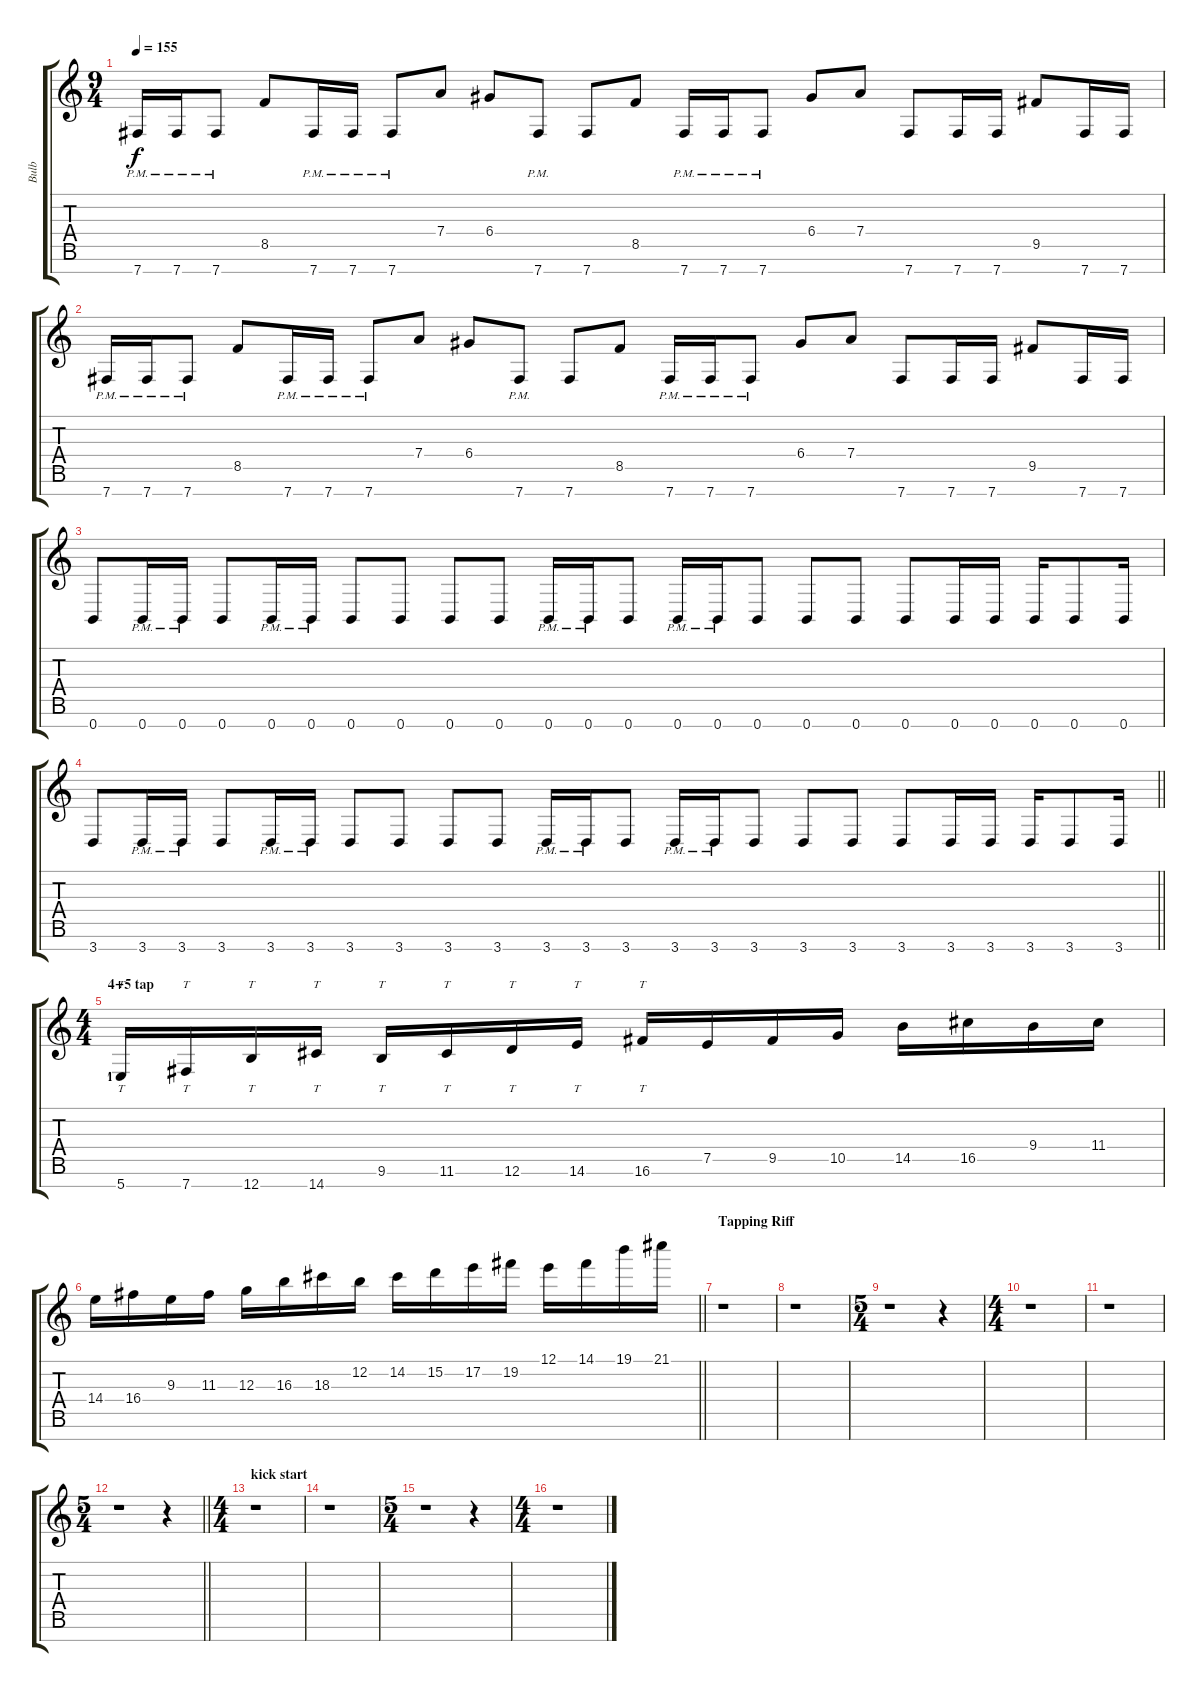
\track ("Bulb" "Bulb") {instrument distortionguitar}
\staff {score tabs}
\tuning (E4 B3 G3 D3 A2 D2 B1) {hide}
\ts (9 4)
\tempo 155
\clef g2
\ks c
7.7{pm}.16{dy f} 7.7{pm}.16 7.7{pm}.8 8.5.8 7.7{pm}.16 7.7{pm}.16 7.7{pm}.8 7.4.8 6.4.8 7.7{pm}.8 7.7.8 8.5.8 7.7{pm}.16 7.7{pm}.16 7.7{pm}.8 6.4.8 7.4.8 7.7.8 7.7.16 7.7.16 9.5.8 7.7.16 7.7.16 |
7.7{pm}.16 7.7{pm}.16 7.7{pm}.8 8.5.8 7.7{pm}.16 7.7{pm}.16 7.7{pm}.8 7.4.8 6.4.8 7.7{pm}.8 7.7.8 8.5.8 7.7{pm}.16 7.7{pm}.16 7.7{pm}.8 6.4.8 7.4.8 7.7.8 7.7.16 7.7.16 9.5.8 7.7.16 7.7.16 |
0.7.8 0.7{pm}.16 0.7{pm}.16 0.7.8 0.7{pm}.16 0.7{pm}.16 0.7.8 0.7.8 0.7.8 0.7.8 0.7{pm}.16 0.7{pm}.16 0.7.8 0.7{pm}.16 0.7{pm}.16 0.7.8 0.7.8 0.7.8 0.7.8 0.7.16 0.7.16 0.7.16 0.7.8 0.7.16 |
\barLineRight lightlight
3.7.8 3.7{pm}.16 3.7{pm}.16 3.7.8 3.7{pm}.16 3.7{pm}.16 3.7.8 3.7.8 3.7.8 3.7.8 3.7{pm}.16 3.7{pm}.16 3.7.8 3.7{pm}.16 3.7{pm}.16 3.7.8 3.7.8 3.7.8 3.7.8 3.7.16 3.7.16 3.7.16 3.7.8 3.7.16 |
\ts (4 4)
\section ("" "4+5 tap")
5.7{lf 2}.16{tt} 7.7.16{tt} 12.7.16{tt} 14.7.16{tt} 9.6.16{tt} 11.6.16{tt} 12.6.16{tt} 14.6.16{tt} 16.6.16{tt} 7.5.16 9.5.16 10.5.16 14.5.16 16.5.16 9.4.16 11.4.16 |
\barLineRight lightlight
14.4.16 16.4.16 9.3.16 11.3.16 12.3.16 16.3.16 18.3.16 12.2.16 14.2.16 15.2.16 17.2.16 19.2.16 12.1.16 14.1.16 19.1.16 21.1.16 |
\section ("" "Tapping Riff")
r.1 |
r.1 |
\ts (5 4)
r.1 r.4 |
\ts (4 4)
r.1 |
r.1 |
\ts (5 4)
\barLineRight lightlight
r.1 r.4 |
\ts (4 4)
\section ("" "kick start")
r.1 |
r.1 |
\ts (5 4)
r.1 r.4 |
\ts (4 4)
r.1
